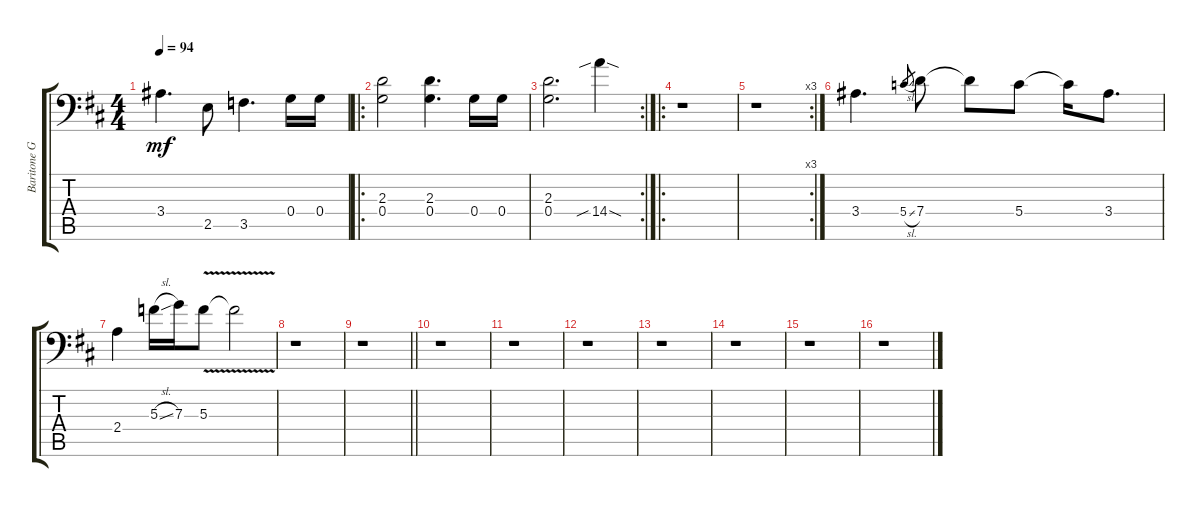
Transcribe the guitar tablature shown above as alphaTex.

\track ("Baritone Gtr." "Baritone G") {instrument electricguitarclean}
\staff {score tabs}
\tuning (A3 F3 C3 G2 D2 A1) {hide}
\ts (4 4)
\tempo 94
\clef f4
\ks d
3.4.4{d dy mf} 2.5.8 3.5.4{d} 0.4.16 0.4.16 |
\ro
(2.3 0.4).2 (2.3 0.4).4{d} 0.4.16 0.4.16 |
\rc 2
(2.3 0.4).2{d} 14.4{sib sod}.4 |
\ro
r.1 |
\rc 3
r.1 |
3.4.4{d} 5.4{sl}.8{gr} 7.4.8 7.4{t}.8 5.4.8 5.4{t}.16 3.4.8{d} |
2.4.4 5.3{sl}.16 7.3.16 5.3{v}.8 5.3{v t}.2 |
r.1 |
\barLineRight lightlight
r.1 |
r.1 |
r.1 |
r.1 |
r.1 |
r.1 |
r.1 |
r.1
